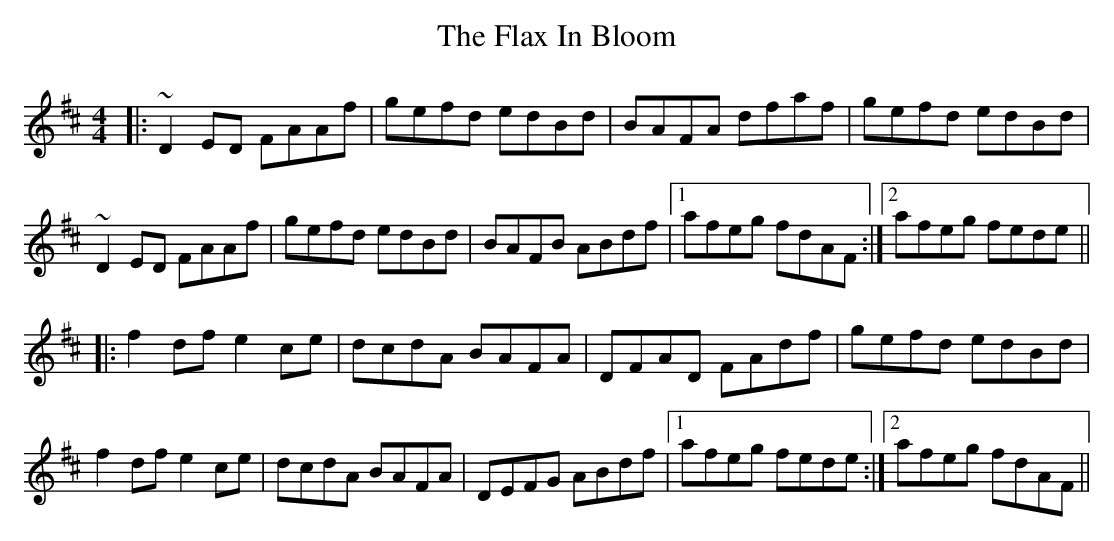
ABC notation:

X:1
T: The Flax In Bloom
M: 4/4
L: 1/8
K: Dmaj
|:~D2ED FAAf|gefd edBd|BAFA dfaf|gefd edBd|
~D2ED FAAf|gefd edBd|BAFB ABdf|1 afeg fdAF:|2 afeg fede||
|:f2df e2ce|dcdA BAFA|DFAD FAdf|gefd edBd|
f2df e2ce|dcdA BAFA|DEFG ABdf|1 afeg fede:|2 afeg fdAF||
